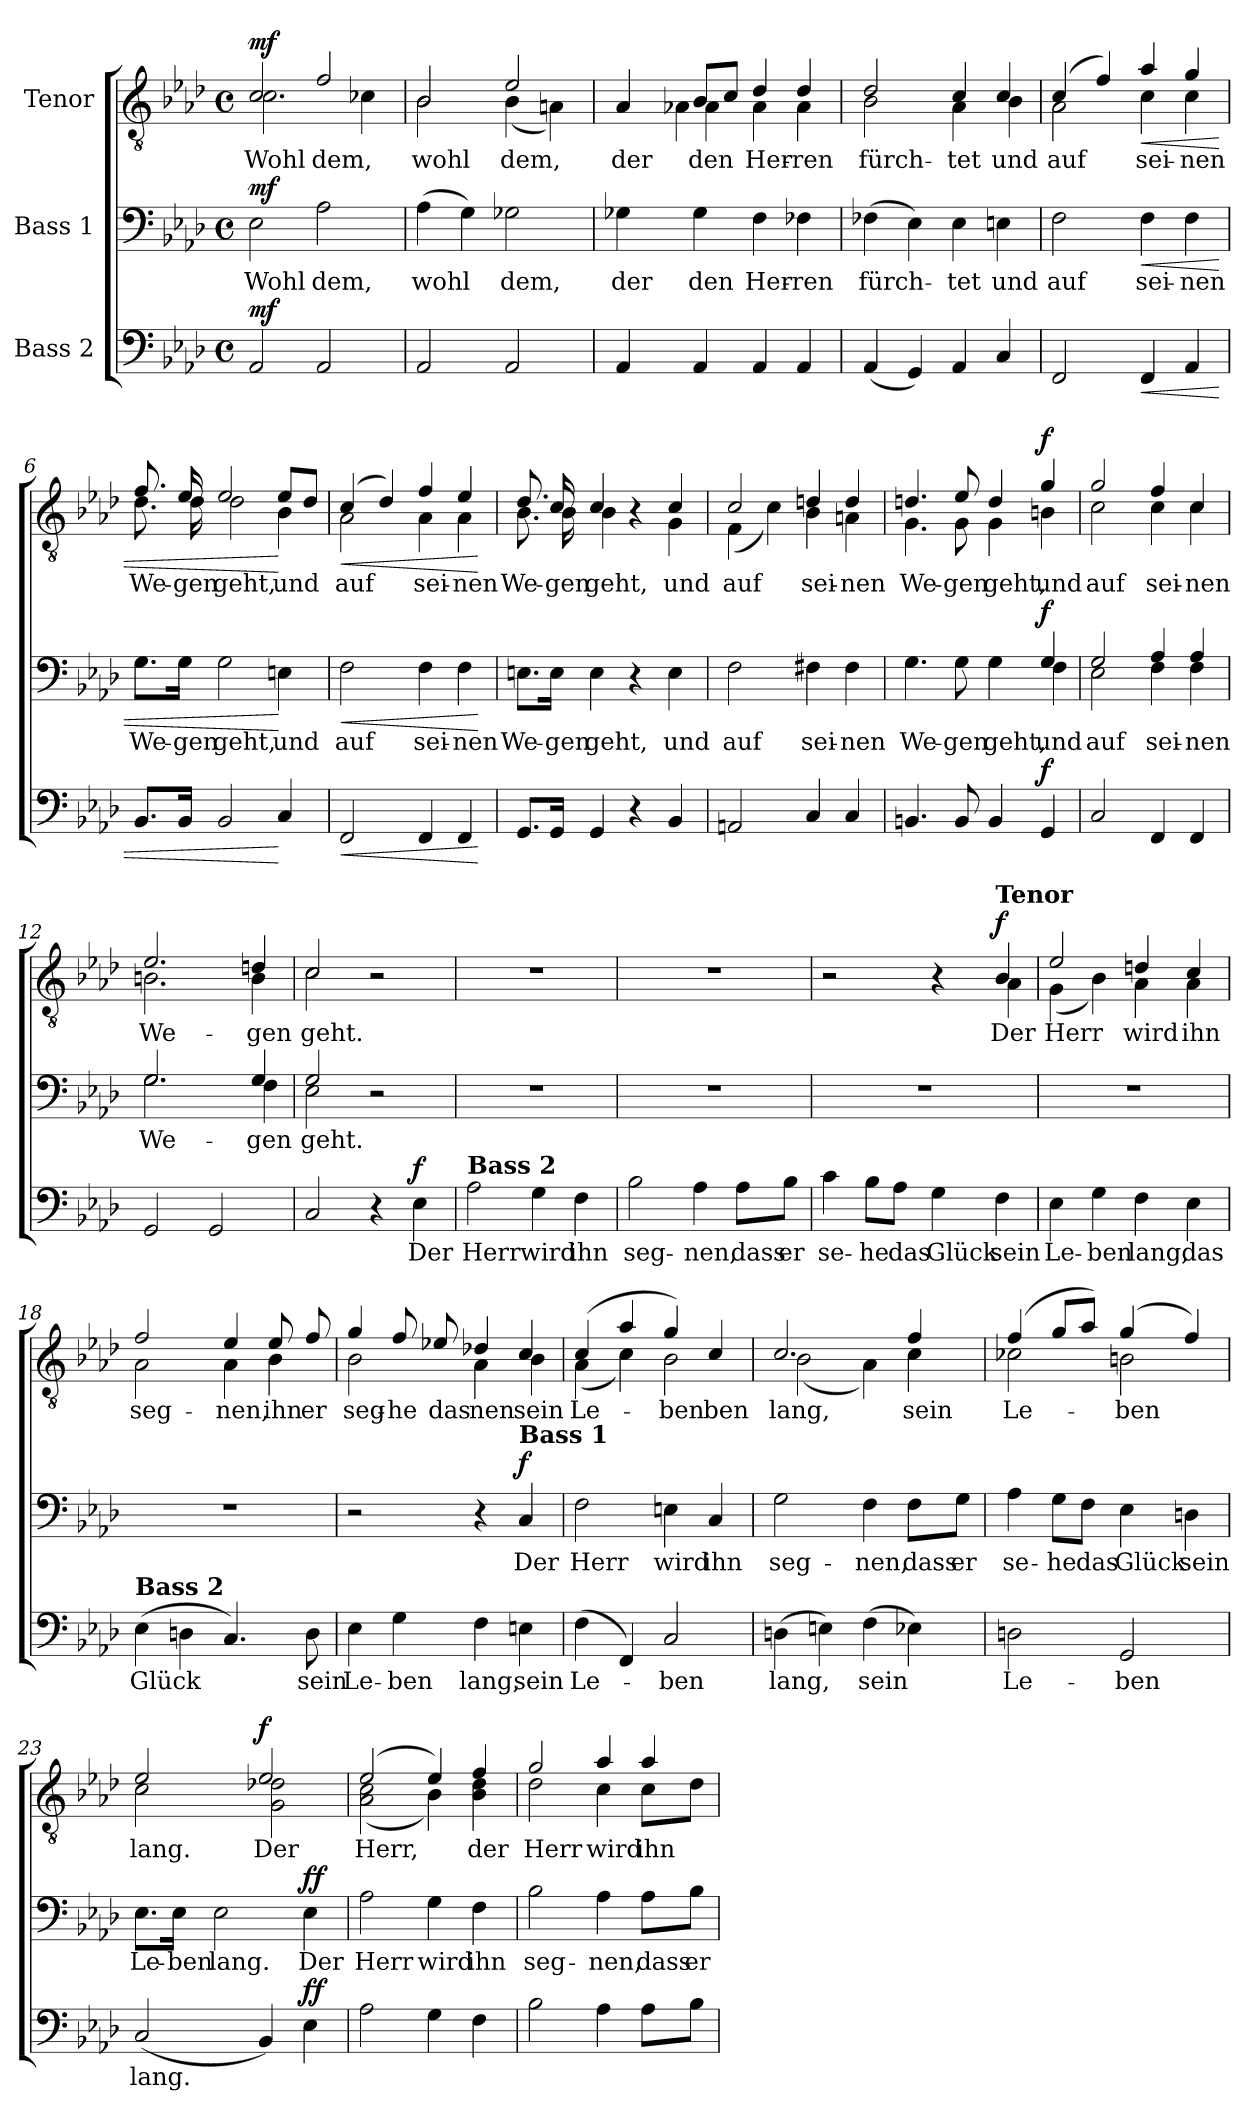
**kern	**text	**dynam	**kern	**text	**dynam	**kern	**text	**dynam
*part3	*part3	*part3	*part2	*part2	*part2	*part1	*part1	*part1
*staff3	*staff3	*staff3	*staff2	*staff2	*staff2	*staff1	*staff1	*staff1
*I"Bass 2	*	*	*I"Bass 1	*	*	*I"Tenor	*	*
*clefF4	*	*	*clefF4	*	*	*clefGv2	*	*
*k[b-e-a-d-]	*	*	*k[b-e-a-d-]	*	*	*k[b-e-a-d-]	*	*
*M4/4	*	*	*M4/4	*	*	*M4/4	*	*
*met(c)	*	*	*met(c)	*	*	*met(c)	*	*
=1	=1	=1	=1	=1	=1	=1	=1	=1
!	!	!	!	!	!	!LO:TX:a:B:t=Larghetto	!	!
!	!	!LO:DY:a	!	!LO:LY:b	!LO:DY:a	!	!LO:LY:b	!LO:DY:a
*	*	*	*	*	*	*^	*	*
2AA-/	.	mf	2E-\	Wohl	mf	2c/	2.c\	Wohl	mf
!	!	!	!	!LO:LY:b	!	!	!	!LO:LY:b	!
2AA-/	.	.	2A-\	dem,	.	2f/	.	dem,	.
.	.	.	.	.	.	.	4c-X\	.	.
=2	=2	=2	=2	=2	=2	=2	=2	=2	=2
!	!	!	!	!LO:LY:b	!	!	!	!LO:LY:b	!
2AA-/	.	.	(4A-\	wohl	.	2B-/	2B-\	wohl	.
.	.	.	4G\)	.	.	.	.	.	.
!	!	!	!	!LO:LY:b	!	!	!	!LO:LY:b	!
2AA-/	.	.	2G-X\	dem,	.	2e-/	(4B-\	dem,	.
.	.	.	.	.	.	.	4An\)	.	.
=3	=3	=3	=3	=3	=3	=3	=3	=3	=3
!	!	!	!	!LO:LY:b	!	!	!	!LO:LY:b	!
4AA-/	.	.	4G-X\	der	.	4A-/	4A-X\	der	.
!	!	!	!	!LO:LY:b	!	!	!	!LO:LY:b	!
4AA-/	.	.	4G-\	den	.	8B-/L	4A-\	den	.
.	.	.	.	.	.	8c/J	.	.	.
!	!	!	!	!LO:LY:b	!	!	!	!LO:LY:b	!
4AA-/	.	.	4F\	Her-	.	4d-/	4A-\	Her-	.
!	!	!	!	!LO:LY:b	!	!	!	!LO:LY:b	!
4AA-/	.	.	4F-X\	-ren	.	4d-/	4A-\	-ren	.
=4	=4	=4	=4	=4	=4	=4	=4	=4	=4
!	!	!	!	!LO:LY:b	!	!	!	!LO:LY:b	!
(4AA-/	.	.	(4F-X\	fürch-	.	2d-/	2B-\	fürch-	.
4GG/)	.	.	4E-\)	.	.	.	.	.	.
!	!	!	!	!LO:LY:b	!	!	!	!LO:LY:b	!
4AA-/	.	.	4E-\	-tet	.	4c/	4A-\	-tet	.
!	!	!	!	!LO:LY:b	!	!	!	!LO:LY:b	!
4C/	.	.	4En\	und	.	4c/	4B-\	und	.
!!LO:LB:g=z	!!
=5	=5	=5	=5	=5	=5	=5	=5	=5	=5
!	!	!	!	!LO:LY:b	!	!	!	!LO:LY:b	!
2FF/	.	.	2F\	auf	.	(4c/	2A-\	auf	.
.	.	.	.	.	.	4f/)	.	.	.
!	!	!LO:HP:b	!	!LO:LY:b	!LO:HP:b	!	!	!LO:LY:b	!LO:HP:b
4FF/	.	<	4F\	sei-	<	4a-/	4c\	sei-	<
!	!	!	!	!LO:LY:b	!	!	!	!LO:LY:b	!
4AA-/	.	.	4F\	-nen	.	4g/	4c\	-nen	.
=6	=6	=6	=6	=6	=6	=6	=6	=6	=6
!	!	!	!	!LO:LY:b	!	!	!	!LO:LY:b	!
8.BB-/L	.	.	8.G\L	We-	.	8.f/	8.d-\	We-	.
!	!	!	!	!LO:LY:b	!	!	!	!LO:LY:b	!
16BB-/Jk	.	.	16G\Jk	-gen	.	16e-/	16d-\	-gen	.
!	!	!	!	!LO:LY:b	!	!	!	!LO:LY:b	!
2BB-/	.	.	2G\	geht,	.	2e-/	2d-\	geht,	.
!	!	!	!	!LO:LY:b	!	!	!	!LO:LY:b	!
4C/	.	[	4En\	und	[	8e-/L	4B-\	und	[
.	.	.	.	.	.	8d-/J	.	.	.
=7	=7	=7	=7	=7	=7	=7	=7	=7	=7
!	!	!LO:HP:b	!	!LO:LY:b	!LO:HP:b	!	!	!LO:LY:b	!LO:HP:b
2FF/	.	<	2F\	auf	<	(4c/	2A-\	auf	<
.	.	.	.	.	.	4d-/)	.	.	.
!	!	!	!	!LO:LY:b	!	!	!	!LO:LY:b	!
4FF/	.	.	4F\	sei-	.	4f/	4A-\	sei-	.
!	!	!	!	!LO:LY:b	!	!	!	!LO:LY:b	!
4FF/	.	.	4F\	-nen	.	4e-/	4A-\	-nen	.
*	*	*	*	*	*	*v	*v	*	*
.	.	[	.	.	[	.	.	[
=8	=8	=8	=8	=8	=8	=8	=8	=8
!	!	!	!	!LO:LY:b	!	!	!LO:LY:b	!
*	*	*	*	*	*	*^	*	*
8.GG/L	.	.	8.En\L	We-	.	8.d-/	8.B-\	We-	.
!	!	!	!	!LO:LY:b	!	!	!	!LO:LY:b	!
16GG/Jk	.	.	16E\Jk	-gen	.	16c/	16B-\	-gen	.
!	!	!	!	!LO:LY:b	!	!	!	!LO:LY:b	!
4GG/	.	.	4E\	geht,	.	4c/	4B-\	geht,	.
4r	.	.	4r	.	.	4r	4ryy	.	.
!	!	!	!	!LO:LY:b	!	!	!	!LO:LY:b	!
4BB-/	.	.	4E\	und	.	4c/	4G\	und	.
!!LO:LB:g=z	!!
=9	=9	=9	=9	=9	=9	=9	=9	=9	=9
!	!	!	!	!LO:LY:b	!	!	!	!LO:LY:b	!
2AAn/	.	.	2F\	auf	.	2c/	(4F\	auf	.
.	.	.	.	.	.	.	4c\)	.	.
!	!	!	!	!LO:LY:b	!	!	!	!LO:LY:b	!
4C/	.	.	4F#X\	sei-	.	4dn/	4B-\	sei-	.
!	!	!	!	!LO:LY:b	!	!	!	!LO:LY:b	!
4C/	.	.	4F#\	-nen	.	4d/	4An\	-nen	.
=10	=10	=10	=10	=10	=10	=10	=10	=10	=10
!	!	!	!	!LO:LY:b	!	!	!	!LO:LY:b	!
*	*	*	*^	*	*	*	*	*	*
4.BBn/	.	.	4.G\	2.ryy	We-	.	4.dn/	4.G\	We-	.
!	!	!	!	!	!LO:LY:b	!	!	!	!LO:LY:b	!
8BB/	.	.	8G\	.	-gen	.	8e-/	8G\	-gen	.
!	!	!	!	!	!LO:LY:b	!	!	!	!LO:LY:b	!
4BB/	.	.	4G\	.	geht,	.	4d/	4G\	geht,	.
!	!	!LO:DY:a	!	!	!LO:LY:b	!LO:DY:a	!	!	!LO:LY:b	!LO:DY:a
4GG/	.	f	4G/	4F\	und	f	4g/	4Bn\	und	f
=11	=11	=11	=11	=11	=11	=11	=11	=11	=11	=11
!	!	!	!	!	!LO:LY:b	!	!	!	!LO:LY:b	!
2C/	.	.	2G/	2E-\	auf	.	2g/	2c\	auf	.
!	!	!	!	!	!LO:LY:b	!	!	!	!LO:LY:b	!
4FF/	.	.	4A-/	4F\	sei-	.	4f/	4c\	sei-	.
!	!	!	!	!	!LO:LY:b	!	!	!	!LO:LY:b	!
4FF/	.	.	4A-/	4F\	-nen	.	4c/	4c\	-nen	.
=12	=12	=12	=12	=12	=12	=12	=12	=12	=12	=12
!	!	!	!	!	!LO:LY:b	!	!	!	!LO:LY:b	!
2GG/	.	.	2.G/	2.G\	We-	.	2.e-/	2.Bn\	We-	.
2GG/	.	.	.	.	.	.	.	.	.	.
!	!	!	!	!	!LO:LY:b	!	!	!	!LO:LY:b	!
.	.	.	4G/	4F\	-gen	.	4dn/	4B\	-gen	.
=13	=13	=13	=13	=13	=13	=13	=13	=13	=13	=13
!	!	!	!	!	!LO:LY:b	!	!	!	!LO:LY:b	!
2C/	.	.	2G/	2E-\	geht.	.	2c/	2c\	geht.	.
4r	.	.	2r	2ryy	.	.	2r	2ryy	.	.
!	!LO:LY:b	!LO:DY:a	!	!	!	!	!	!	!	!
4E-\	Der	f	.	.	.	.	.	.	.	.
*	*	*	*v	*v	*	*	*	*	*	*
*	*	*	*	*	*	*v	*v	*	*
!!LO:PB:g=z
=14	=14	=14	=14	=14	=14	=14	=14	=14
!LO:TX:a:B:t=Bass 2	!	!	!	!	!	!	!	!
!	!LO:LY:b	!	!	!	!	!	!	!
2A-\	Herr	.	1r	.	.	1r	.	.
!	!LO:LY:b	!	!	!	!	!	!	!
4G\	wird	.	.	.	.	.	.	.
!	!LO:LY:b	!	!	!	!	!	!	!
4F\	ihn	.	.	.	.	.	.	.
=15	=15	=15	=15	=15	=15	=15	=15	=15
!	!LO:LY:b	!	!	!	!	!	!	!
2B-\	seg-	.	1r	.	.	1r	.	.
!	!LO:LY:b	!	!	!	!	!	!	!
4A-\	-nen,	.	.	.	.	.	.	.
!	!LO:LY:b	!	!	!	!	!	!	!
8A-\L	dass	.	.	.	.	.	.	.
!	!LO:LY:b	!	!	!	!	!	!	!
8B-\J	er	.	.	.	.	.	.	.
=16	=16	=16	=16	=16	=16	=16	=16	=16
!	!LO:LY:b	!	!	!	!	!	!	!
*	*	*	*	*	*	*^	*	*
4c\	se-	.	1r	.	.	2r	2ryy	.	.
!	!LO:LY:b	!	!	!	!	!	!	!	!
8B-\L	-he	.	.	.	.	.	.	.	.
!	!LO:LY:b	!	!	!	!	!	!	!	!
8A-\J	das	.	.	.	.	.	.	.	.
!	!LO:LY:b	!	!	!	!	!	!	!	!
4G\	Glück	.	.	.	.	4r	4ryy	.	.
!	!	!	!	!	!	!LO:TX:a:B:t=Tenor	!	!	!
!	!LO:LY:b	!	!	!	!	!	!	!LO:LY:b	!LO:DY:a
4F\	sein	.	.	.	.	4B-/	4A-\	Der	f
=17	=17	=17	=17	=17	=17	=17	=17	=17	=17
!	!LO:LY:b	!	!	!	!	!	!	!LO:LY:b	!
4E-\	Le-	.	1r	.	.	2e-/	(4G\	Herr	.
!	!LO:LY:b	!	!	!	!	!	!	!	!
4G\	-ben	.	.	.	.	.	4B-\)	.	.
!	!LO:LY:b	!	!	!	!	!	!	!LO:LY:b	!
4F\	lang,	.	.	.	.	4dn/	4A-\	wird	.
!	!LO:LY:b	!	!	!	!	!	!	!LO:LY:b	!
4E-\	das	.	.	.	.	4c/	4A-\	ihn	.
!!LO:LB:g=z	!!
=18	=18	=18	=18	=18	=18	=18	=18	=18	=18
!LO:TX:a:B:t=Bass 2	!	!	!	!	!	!	!	!	!
!	!LO:LY:b	!	!	!	!	!	!	!LO:LY:b	!
!	!	!	!	!	!	!	!	!LO:LY:b	!
(4E-\	Glück	.	1r	.	.	2f/	2A-\	seg-	.
4Dn\	.	.	.	.	.	.	.	.	.
!	!	!	!	!	!	!	!	!LO:LY:b	!
!	!	!	!	!	!	!	!	!LO:LY:b	!
4.C/)	.	.	.	.	.	4e-/	4A-\	-nen,	.
!	!	!	!	!	!	!	!	!LO:LY:b	!
!	!	!	!	!	!	!	!	!LO:LY:b	!
.	.	.	.	.	.	8e-/	4B-\	ihn	.
!	!LO:LY:b	!	!	!	!	!	!	!LO:LY:b	!
8D\	sein	.	.	.	.	8f/	.	er	.
=19	=19	=19	=19	=19	=19	=19	=19	=19	=19
!	!LO:LY:b	!	!	!	!	!	!	!LO:LY:b	!
!	!	!	!	!	!	!	!	!LO:LY:b	!
4E-\	Le-	.	2r	.	.	4g/	2B-\	seg-	.
!	!LO:LY:b	!	!	!	!	!	!	!LO:LY:b	!
4G\	-ben	.	.	.	.	8f/	.	-he	.
!	!	!	!	!	!	!	!	!LO:LY:b	!
.	.	.	.	.	.	8e-X/	.	das	.
!	!LO:LY:b	!	!	!	!	!	!	!LO:LY:b	!
!	!	!	!	!	!	!	!	!LO:LY:b	!
4F\	lang,	.	4r	.	.	4d-X/	4A-\	-nen	.
!	!	!	!LO:TX:a:B:t=Bass 1	!	!	!	!	!	!
!	!LO:LY:b	!	!	!LO:LY:b	!	!	!	!LO:LY:b	!
!	!	!	!	!	!LO:DY:a	!	!	!LO:LY:b	!
4En\	sein	.	4C/	Der	f	4c/	4B-\	sein	.
=20	=20	=20	=20	=20	=20	=20	=20	=20	=20
!	!LO:LY:b	!	!	!LO:LY:b	!	!	!	!LO:LY:b	!
!	!	!	!	!	!	!	!	!LO:LY:b	!
(4F\	Le-	.	2F\	Herr	.	(4c/	(4A-\	Le-	.
4FF/)	.	.	.	.	.	4a-/	4c\)	.	.
!	!LO:LY:b	!	!	!LO:LY:b	!	!	!	!LO:LY:b	!
2C/	-ben	.	4En\	wird	.	4g/)	2B-\	-ben	.
!	!	!	!	!LO:LY:b	!	!	!	!LO:LY:b	!
.	.	.	4C/	ihn	.	4c/	.	-ben	.
!!LO:LB:g=z	!!
=21	=21	=21	=21	=21	=21	=21	=21	=21	=21
!	!LO:LY:b	!	!	!LO:LY:b	!	!	!	!LO:LY:b	!
(4Dn\	lang,	.	2G\	seg-	.	2.c/	(2B-\	lang,	.
4En\)	.	.	.	.	.	.	.	.	.
!	!LO:LY:b	!	!	!LO:LY:b	!	!	!	!	!
(4F\	sein	.	4F\	-nen,	.	.	4A-\)	.	.
!	!	!	!	!LO:LY:b	!	!	!	!LO:LY:b	!
4E-X\)	.	.	8F\L	dass	.	4f/	4c\	sein	.
!	!	!	!	!LO:LY:b	!	!	!	!	!
.	.	.	8G\J	er	.	.	.	.	.
=22	=22	=22	=22	=22	=22	=22	=22	=22	=22
!	!LO:LY:b	!	!	!LO:LY:b	!	!	!	!LO:LY:b	!
2Dn\	Le-	.	4A-\	se-	.	(4f/	2c-X\	Le-	.
!	!	!	!	!LO:LY:b	!	!	!	!	!
.	.	.	8G\L	-he	.	8g/L	.	.	.
!	!	!	!	!LO:LY:b	!	!	!	!	!
.	.	.	8F\J	das	.	8a-/J)	.	.	.
!	!LO:LY:b	!	!	!LO:LY:b	!	!	!	!LO:LY:b	!
2GG/	-ben	.	4E-\	Glück	.	(4g/	2Bn\	ben	.
!	!	!	!	!LO:LY:b	!	!	!	!	!
.	.	.	4Dn\	sein	.	4f/)	.	.	.
=23	=23	=23	=23	=23	=23	=23	=23	=23	=23
!	!LO:LY:b	!	!	!LO:LY:b	!	!	!	!LO:LY:b	!
(2C/	lang.	.	8.E-\L	Le-	.	2e-/	2c\	lang.	.
!	!	!	!	!LO:LY:b	!	!	!	!	!
.	.	.	16E-\Jk	-ben	.	.	.	.	.
!	!	!	!	!LO:LY:b	!	!	!	!	!
.	.	.	2E-\	lang.	.	.	.	.	.
!	!	!	!	!	!	!	!	!LO:LY:b	!LO:DY:a
4BB-/)	.	.	.	.	.	2e-/	2G\ 2d-X\	Der	f
!	!	!LO:DY:a	!	!LO:LY:b	!LO:DY:a	!	!	!	!
4E-\	.	ff	4E-\	Der	ff	.	.	.	.
!!LO:LB:g=z	!!
=24	=24	=24	=24	=24	=24	=24	=24	=24	=24
!	!	!	!	!LO:LY:b	!	!	!	!LO:LY:b	!
2A-\	.	.	2A-\	Herr	.	(2e-/	(2A-\ 2c\	Herr,	.
!	!	!	!	!LO:LY:b	!	!	!	!	!
4G\	.	.	4G\	wird	.	4e-/)	4B-\)	.	.
!	!	!	!	!LO:LY:b	!	!	!	!LO:LY:b	!
4F\	.	.	4F\	ihn	.	4f/	4B-\ 4d-\	der	.
=25	=25	=25	=25	=25	=25	=25	=25	=25	=25
!	!	!	!	!LO:LY:b	!	!	!	!LO:LY:b	!
2B-\	.	.	2B-\	seg-	.	2g/	2d-\	Herr	.
!	!	!	!	!LO:LY:b	!	!	!	!LO:LY:b	!
4A-\	.	.	4A-\	-nen,	.	4a-/	4c\	wird	.
!	!	!	!	!LO:LY:b	!	!	!	!LO:LY:b	!
8A-\L	.	.	8A-\L	dass	.	4a-/	8c\L	ihn	.
!	!	!	!	!LO:LY:b	!	!	!	!	!
8B-\J	.	.	8B-\J	er	.	.	8d-\J	.	.
*	*	*	*	*	*	*v	*v	*	*
=	=	=	=	=	=	=	=	=
*-	*-	*-	*-	*-	*-	*-	*-	*-
